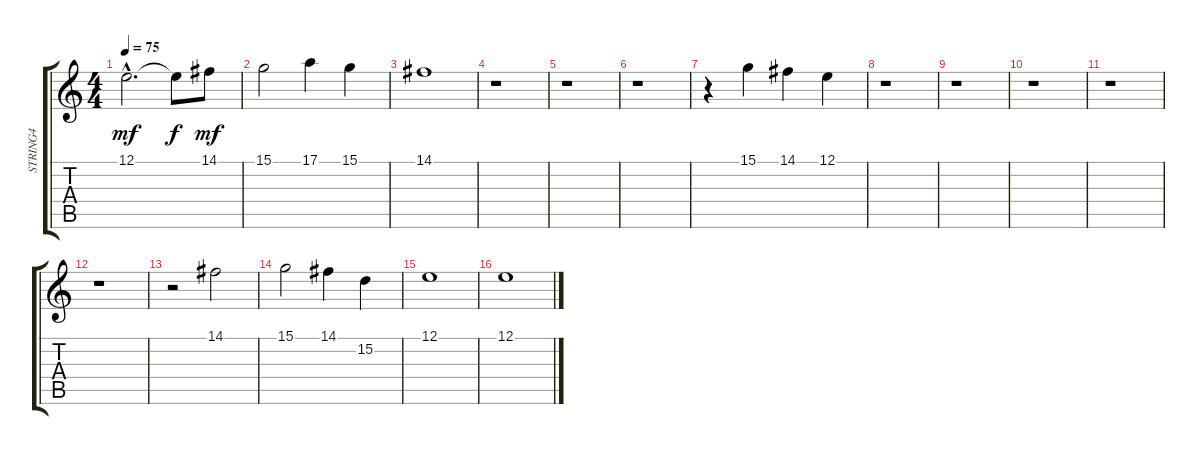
\track ("STRING4" "STRING4") {instrument stringensemble1}
\staff {score tabs}
\tuning (E4 B3 G3 D3 A2 E2) {hide}
\ts (4 4)
\tempo 75
\clef g2
\ks c
12.1{hac}.2{d dy mf} 12.1{t}.8{dy f} 14.1.8{dy mf} |
15.1.2 17.1.4 15.1.4 |
14.1.1 |
r.1 |
r.1 |
r.1 |
r.4 15.1.4 14.1.4 12.1.4 |
r.1 |
r.1 |
r.1 |
r.1 |
r.1 |
r.2 14.1.2 |
15.1.2 14.1.4 15.2.4 |
12.1.1 |
12.1.1
